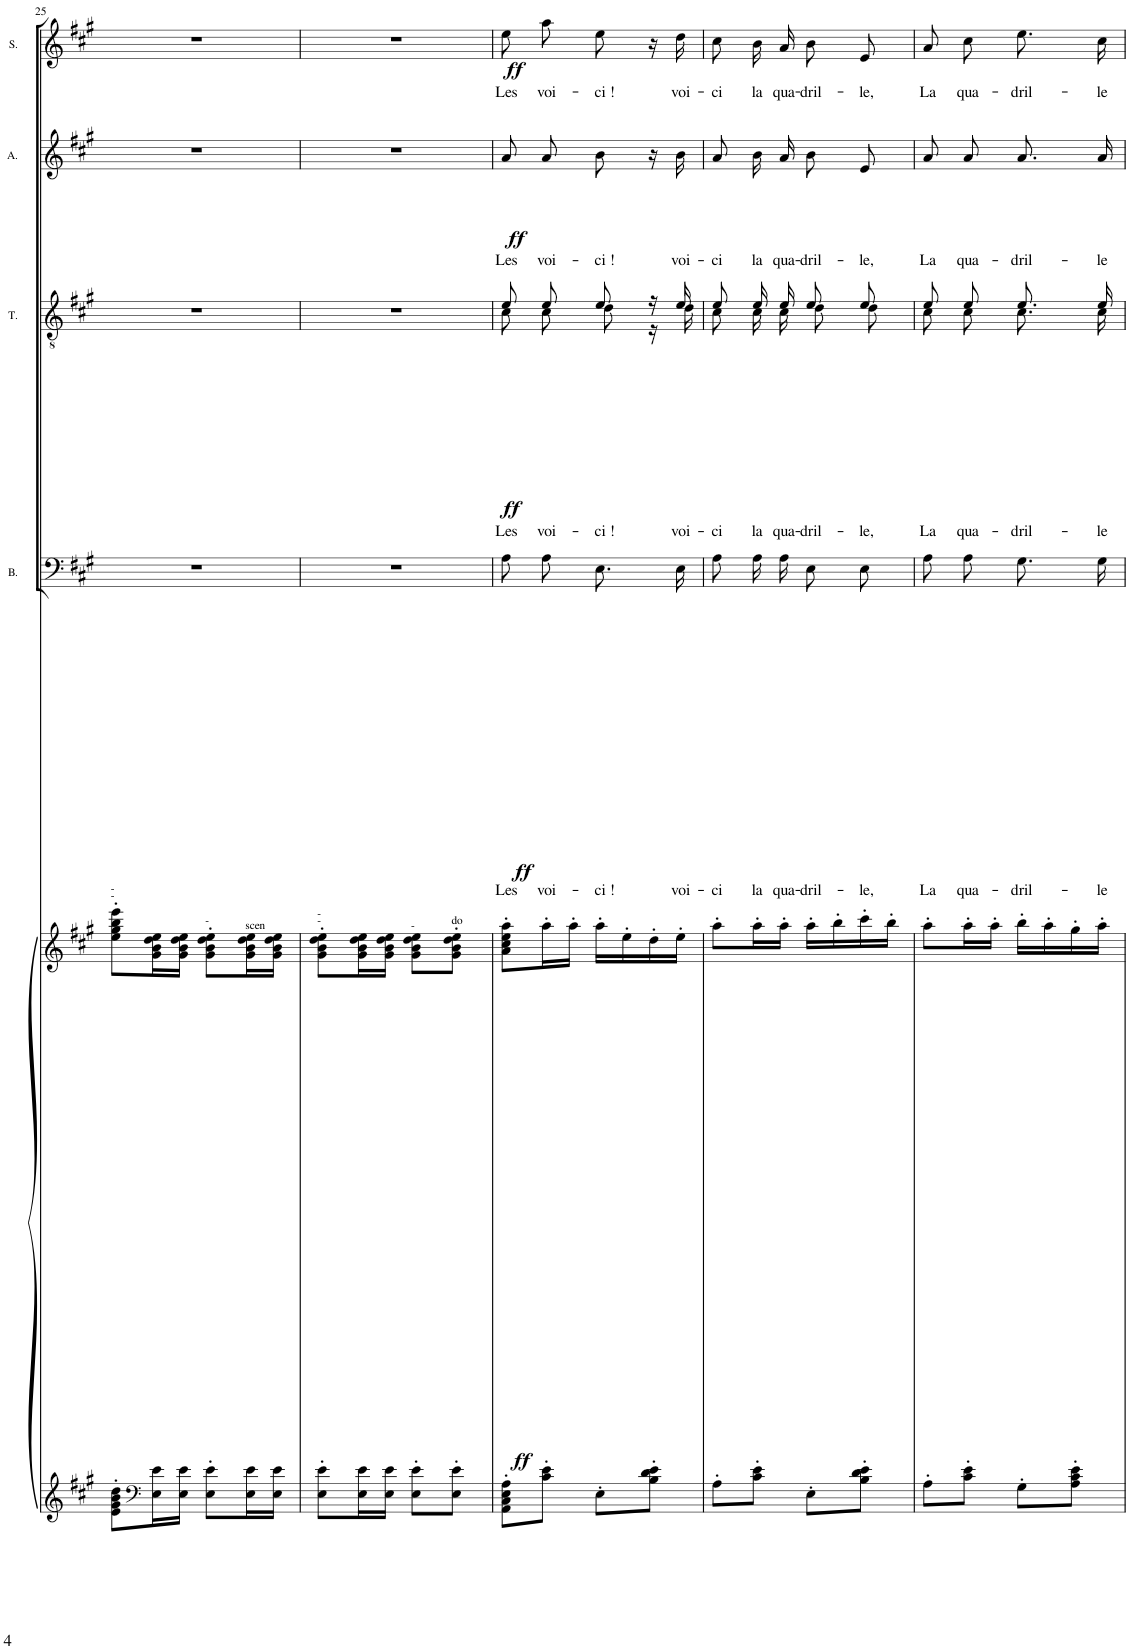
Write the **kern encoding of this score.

**kern	**kern	**dynam	**kern	**text	**dynam	**kern	**text	**dynam	**kern	**text	**dynam	**kern	**text	**dynam
*part5	*part5	*part5	*part4	*part4	*part4	*part3	*part3	*part3	*part2	*part2	*part2	*part1	*part1	*part1
*staff6	*staff5	*staff5/6	*staff4	*staff4	*staff4	*staff3	*staff3	*staff3	*staff2	*staff2	*staff2	*staff1	*staff1	*staff1
*I"Piano	*	*	*I"BASSES	*	*	*I"TENORS.	*	*	*I"ALTI.	*	*	*I"SOPRANI	*	*
*I'Pno	*	*	*I'B.	*	*	*I'T.	*	*	*I'A.	*	*	*I'S.	*	*
!!LO:PB:g=z
*clefG2	*clefG2	*	*clefF4	*	*	*clefGv2	*	*	*clefG2	*	*	*clefG2	*	*
*k[f#c#g#]	*k[f#c#g#]	*	*k[f#c#g#]	*	*	*k[f#c#g#]	*	*	*k[f#c#g#]	*	*	*k[f#c#g#]	*	*
*M2/4	*M2/4	*	*M2/4	*	*	*M2/4	*	*	*M2/4	*	*	*M2/4	*	*
=25	=25	=25	=25	=25	=25	=25	=25	=25	=25	=25	=25	=25	=25	=25
!	!LO:TX:a:t=-	!	!	!	!	!	!	!	!	!	!	!	!	!
!	!LO:TX:a:t=-	!	!	!	!	!	!	!	!	!	!	!	!	!
8e\' 8g#\' 8b\' 8dd\'L	8ee\' 8gg#\' 8bb\' 8eee\'L	.	2r	.	.	2r	.	.	2r	.	.	2r	.	.
*clefF4	*	*	*	*	*	*	*	*	*	*	*	*	*	*
16E\ 16e\L	16g#\ 16b\ 16dd\ 16ee\L	.	.	.	.	.	.	.	.	.	.	.	.	.
16E\ 16e\JJ	16g#\ 16b\ 16dd\ 16ee\JJ	.	.	.	.	.	.	.	.	.	.	.	.	.
!	!LO:TX:a:t=-	!	!	!	!	!	!	!	!	!	!	!	!	!
8E\' 8e\'L	8g#\' 8b\' 8dd\' 8ee\'L	.	.	.	.	.	.	.	.	.	.	.	.	.
!	!LO:TX:a:t=scen	!	!	!	!	!	!	!	!	!	!	!	!	!
16E\ 16e\L	16g#\ 16b\ 16dd\ 16ee\L	.	.	.	.	.	.	.	.	.	.	.	.	.
16E\ 16e\JJ	16g#\ 16b\ 16dd\ 16ee\JJ	.	.	.	.	.	.	.	.	.	.	.	.	.
=26	=26	=26	=26	=26	=26	=26	=26	=26	=26	=26	=26	=26	=26	=26
!	!LO:TX:a:t=-	!	!	!	!	!	!	!	!	!	!	!	!	!
!	!LO:TX:a:t=-	!	!	!	!	!	!	!	!	!	!	!	!	!
8E\' 8e\'L	8g#\' 8b\' 8dd\' 8ee\'L	.	2r	.	.	2r	.	.	2r	.	.	2r	.	.
16E\ 16e\L	16g#\ 16b\ 16dd\ 16ee\L	.	.	.	.	.	.	.	.	.	.	.	.	.
16E\ 16e\JJ	16g#\ 16b\ 16dd\ 16ee\JJ	.	.	.	.	.	.	.	.	.	.	.	.	.
!	!LO:TX:a:t=-	!	!	!	!	!	!	!	!	!	!	!	!	!
8E\' 8e\'L	8g#\ 8b\ 8dd\ 8ee\L	.	.	.	.	.	.	.	.	.	.	.	.	.
!	!LO:TX:a:t=do	!	!	!	!	!	!	!	!	!	!	!	!	!
8E\' 8e\'J	8g#\' 8b\' 8dd\' 8ee\'J	.	.	.	.	.	.	.	.	.	.	.	.	.
=27	=27	=27	=27	=27	=27	=27	=27	=27	=27	=27	=27	=27	=27	=27
!	!	!LO:DY:b	!	!LO:LY:b	!LO:DY:b	!	!LO:LY:b	!LO:DY:b	!	!LO:LY:b	!LO:DY:b	!	!LO:LY:b	!LO:DY:b
*	*	*	*	*	*	*^	*	*	*	*	*	*	*	*
8AA\' 8C#\' 8E\' 8A\'L	8a\' 8cc#\' 8ee\' 8aa\'L	ff	8A\L	Les	ff	8e/L	8c#\L	Les	ff	8a/L	Les	ff	8ee\L	Les	ff
!	!	!	!	!LO:LY:b	!	!	!	!LO:LY:b	!	!	!LO:LY:b	!	!	!LO:LY:b	!
8c#\' 8e\'J	16aa'\L	.	8A\J	voi-	.	8e/J	8c#\J	voi-	.	8a/J	voi-	.	8aa\J	voi-	.
.	16aa'\JJ	.	.	.	.	.	.	.	.	.	.	.	.	.	.
!	!	!	!	!LO:LY:b	!	!	!	!LO:LY:b	!	!	!LO:LY:b	!	!	!LO:LY:b	!
8E'\L	16aa'\LL	.	8.E\L	-ci !	.	8e/	8d\	-ci !	.	8b\	-ci !	.	8ee\	-ci !	.
.	16ee'\	.	.	.	.	.	.	.	.	.	.	.	.	.	.
8B\' 8d\' 8e\'J	16dd'\	.	.	.	.	16r	16r	.	.	16r	.	.	16r	.	.
!	!	!	!	!LO:LY:b	!	!	!	!LO:LY:b	!	!	!LO:LY:b	!	!	!LO:LY:b	!
.	16ee'\JJ	.	16E\Jk	voi-	.	16e/	16d\	voi-	.	16b\	voi-	.	16dd\	voi-	.
=28	=28	=28	=28	=28	=28	=28	=28	=28	=28	=28	=28	=28	=28	=28	=28
!	!	!	!	!LO:LY:b	!	!	!	!LO:LY:b	!	!	!LO:LY:b	!	!	!LO:LY:b	!
8A'\L	8aa'\L	.	8A\L	-ci	.	8e/L	8c#\L	-ci	.	8a/L	-ci	.	8cc#\L	-ci	.
!	!	!	!	!LO:LY:b	!	!	!	!LO:LY:b	!	!	!LO:LY:b	!	!	!LO:LY:b	!
8c#\' 8e\'J	16aa'\L	.	16A\L	la	.	16e/L	16c#\L	la	.	16b/L	la	.	16b\L	la	.
!	!	!	!	!LO:LY:b	!	!	!	!LO:LY:b	!	!	!LO:LY:b	!	!	!LO:LY:b	!
.	16aa'\JJ	.	16A\JJ	qua-	.	16e/JJ	16c#\JJ	qua-	.	16a/JJ	qua-	.	16a\JJ	qua-	.
!	!	!	!	!LO:LY:b	!	!	!	!LO:LY:b	!	!	!LO:LY:b	!	!	!LO:LY:b	!
8E'\L	16aa'\LL	.	8E\L	-dril-	.	8e/L	8d\L	-dril-	.	8b/L	-dril-	.	8b/L	-dril-	.
.	16bb'\	.	.	.	.	.	.	.	.	.	.	.	.	.	.
!	!	!	!	!LO:LY:b	!	!	!	!LO:LY:b	!	!	!LO:LY:b	!	!	!LO:LY:b	!
8B\' 8d\' 8e\'J	16ccc#'\	.	8E\J	-le,	.	8e/J	8d\J	-le,	.	8e/J	-le,	.	8e/J	-le,	.
.	16bb'\JJ	.	.	.	.	.	.	.	.	.	.	.	.	.	.
=29	=29	=29	=29	=29	=29	=29	=29	=29	=29	=29	=29	=29	=29	=29	=29
!	!	!	!	!LO:LY:b	!	!	!	!LO:LY:b	!	!	!LO:LY:b	!	!	!LO:LY:b	!
8A'\L	8aa'\L	.	8A\L	La	.	8e/L	8c#\L	La	.	8a/L	La	.	8a\L	La	.
!	!	!	!	!LO:LY:b	!	!	!	!LO:LY:b	!	!	!LO:LY:b	!	!	!LO:LY:b	!
8c#\' 8e\'J	16aa'\L	.	8A\J	qua-	.	8e/J	8c#\J	qua-	.	8a/J	qua-	.	8cc#\J	qua-	.
.	16aa'\JJ	.	.	.	.	.	.	.	.	.	.	.	.	.	.
!	!	!	!	!LO:LY:b	!	!	!	!LO:LY:b	!	!	!LO:LY:b	!	!	!LO:LY:b	!
8G#'\L	16bb'\LL	.	8.G#\L	-dril-	.	8.e/L	8.c#\L	-dril-	.	8.a/L	-dril-	.	8.ee\L	-dril-	.
.	16aa'\	.	.	.	.	.	.	.	.	.	.	.	.	.	.
8A\' 8c#\' 8e\'J	16gg#'\	.	.	.	.	.	.	.	.	.	.	.	.	.	.
!	!	!	!	!LO:LY:b	!	!	!	!LO:LY:b	!	!	!LO:LY:b	!	!	!LO:LY:b	!
.	16aa'\JJ	.	16G#\Jk	-le	.	16e/Jk	16c#\Jk	-le	.	16a/Jk	-le	.	16cc#\Jk	-le	.
*	*	*	*	*	*	*v	*v	*	*	*	*	*	*	*	*
=	=	=	=	=	=	=	=	=	=	=	=	=	=	=
*-	*-	*-	*-	*-	*-	*-	*-	*-	*-	*-	*-	*-	*-	*-
